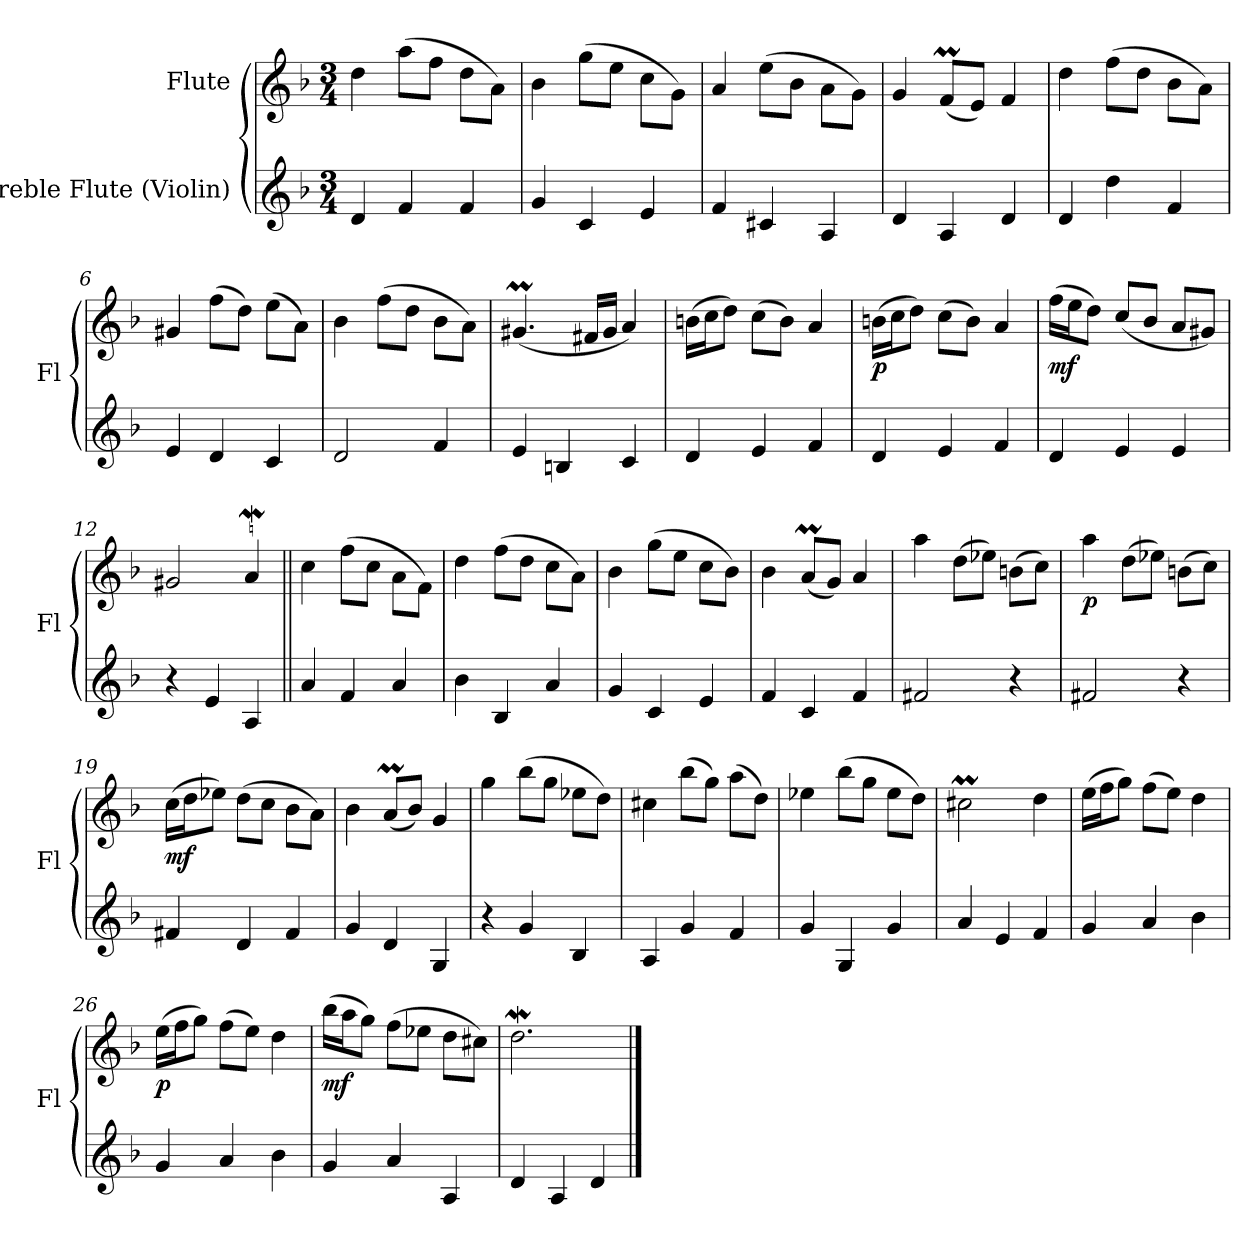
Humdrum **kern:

**kern	**kern	**dynam
*part2	*part1	*part1
*staff2	*staff1	*staff1
*I"Treble Flute (Violin)	*I"Flute	*
*I'Fl	*I'Fl	*
*clefG2	*clefG2	*
*k[b-]	*k[b-]	*
*d:	*d:	*
*M3/4	*M3/4	*
*MM86	*MM86	*
=1	=1	=1
4d/	4dd\	.
4f/	(8aa\L	.
.	8ff\J	.
4f/	8dd\L	.
.	8a\J)	.
=2	=2	=2
4g/	4b-\	.
4c/	(8gg\L	.
.	8ee\J	.
4e/	8cc\L	.
.	8g\J)	.
=3	=3	=3
4f/	4a/	.
4c#X/	(8ee\L	.
.	8b-\J	.
4A/	8a\L	.
.	8g\J)	.
=4	=4	=4
4d/	4g/	.
4A/	(8fM/L	.
.	8e/J)	.
4d/	4f/	.
=5	=5	=5
4d/	4dd\	.
4dd\	(8ff\L	.
.	8dd\J	.
4f/	8b-\L	.
.	8a\J)	.
!!LO:LB:g=z
=6	=6	=6
4e/	4g#X/	.
4d/	(8ff\L	.
.	8dd\J)	.
4c/	(8ee\L	.
.	8a\J)	.
=7	=7	=7
2d/	4b-\	.
.	(8ff\L	.
.	8dd\J	.
4f/	8b-\L	.
.	8a\J)	.
=8	=8	=8
4e/	(4.g#Xm/	.
4Bn/	.	.
.	16f#X/LL	.
.	16g#/JJ	.
4c/	4a/)	.
=9	=9	=9
4d/	(16bn\LL	.
.	16cc\J	.
.	8dd\J)	.
4e/	(8cc\L	.
.	8b\J)	.
4f/	4a/	.
=10	=10	=10
!	!	!LO:DY:b
4d/	(16bn\LL	p
.	16cc\J	.
.	8dd\J)	.
4e/	(8cc\L	.
.	8b\J)	.
4f/	4a/	.
!!LO:LB:g=z
=11	=11	=11
!	!	!LO:DY:b
4d/	(16ff\LL	mf
.	16ee\J	.
.	8dd\J)	.
4e/	(8cc/L	.
.	8b-/J	.
4e/	8a/L	.
.	8g#X/J)	.
=12	=12	=12
4r	2g#X/	.
4e/	.	.
4A/	4aW/	.
=13||	=13||	=13||
4a/	4cc\	.
4f/	(8ff\L	.
.	8cc\J	.
4a/	8a\L	.
.	8f\J)	.
=14	=14	=14
4b-\	4dd\	.
4B-/	(8ff\L	.
.	8dd\J	.
4a/	8cc\L	.
.	8a\J)	.
=15	=15	=15
4g/	4b-\	.
4c/	(8gg\L	.
.	8ee\J	.
4e/	8cc\L	.
.	8b-\J)	.
!!LO:LB:g=z
=16	=16	=16
4f/	4b-\	.
4c/	(8am/L	.
.	8g/J)	.
4f/	4a/	.
=17	=17	=17
2f#X/	4aa\	.
.	(8dd\L	.
.	8ee-X\J)	.
4r	(8bn\L	.
.	8cc\J)	.
=18	=18	=18
!	!	!LO:DY:b
2f#X/	4aa\	p
.	(8dd\L	.
.	8ee-X\J)	.
4r	(8bn\L	.
.	8cc\J)	.
=19	=19	=19
!	!	!LO:DY:b
4f#X/	(16cc\LL	mf
.	16dd\J	.
.	8ee-X\J)	.
4d/	(8dd\L	.
.	8cc\J	.
4f#/	8b-\L	.
.	8a\J)	.
!!LO:PB:g=z
=20	=20	=20
4g/	4b-\	.
4d/	(8am/L	.
.	8b-/J)	.
4G/	4g/	.
=21	=21	=21
4r	4gg\	.
4g/	(8bb-\L	.
.	8gg\J	.
4B-/	8ee-X\L	.
.	8dd\J)	.
=22	=22	=22
4A/	4cc#X\	.
4g/	(8bb-\L	.
.	8gg\J)	.
4f/	(8aa\L	.
.	8dd\J)	.
=23	=23	=23
4g/	4ee-X\	.
4G/	(8bb-\L	.
.	8gg\J	.
4g/	8ee-\L	.
.	8dd\J)	.
=24	=24	=24
4a/	2cc#Xm\	.
4e/	.	.
4f/	4dd\	.
!!LO:LB:g=z
=25	=25	=25
4g/	(16ee\LL	.
.	16ff\J	.
.	8gg\J)	.
4a/	(8ff\L	.
.	8ee\J)	.
4b-\	4dd\	.
=26	=26	=26
!	!	!LO:DY:b
4g/	(16ee\LL	p
.	16ff\J	.
.	8gg\J)	.
4a/	(8ff\L	.
.	8ee\J)	.
4b-\	4dd\	.
=27	=27	=27
!	!	!LO:DY:b
4g/	(16bb-\LL	mf
.	16aa\J	.
.	8gg\J)	.
4a/	(8ff\L	.
.	8ee-X\J	.
4A/	8dd\L	.
.	8cc#X\J)	.
=28	=28	=28
4d/	2.ddW\	.
4A/	.	.
4d/	.	.
==	==	==
*-	*-	*-
